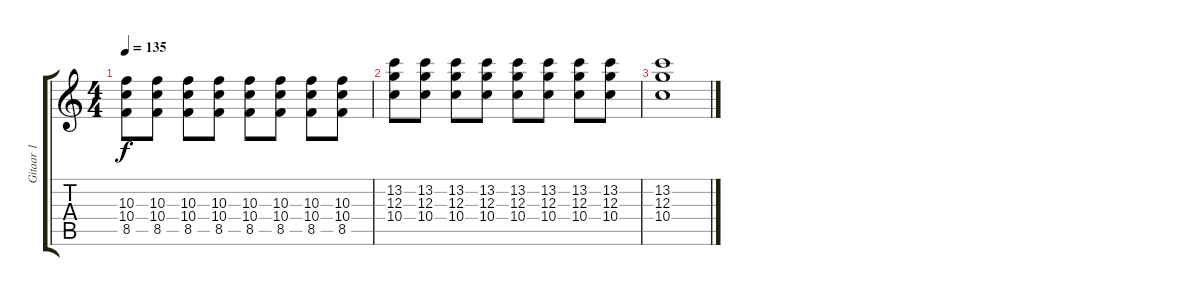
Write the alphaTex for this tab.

\track ("Gitaar 1" "Gitaar 1") {instrument electricguitarclean}
\staff {score tabs}
\tuning (E4 B3 G3 D3 A2 E2) {hide}
\ts (4 4)
\tempo 135
\clef g2
\ks c
(10.3 10.4 8.5).8{dy f} (10.3 10.4 8.5).8 (10.3 10.4 8.5).8 (10.3 10.4 8.5).8 (10.3 10.4 8.5).8 (10.3 10.4 8.5).8 (10.3 10.4 8.5).8 (10.3 10.4 8.5).8 |
(13.2 12.3 10.4).8 (13.2 12.3 10.4).8 (13.2 12.3 10.4).8 (13.2 12.3 10.4).8 (13.2 12.3 10.4).8 (13.2 12.3 10.4).8 (13.2 12.3 10.4).8 (13.2 12.3 10.4).8 |
(13.2 12.3 10.4).1
